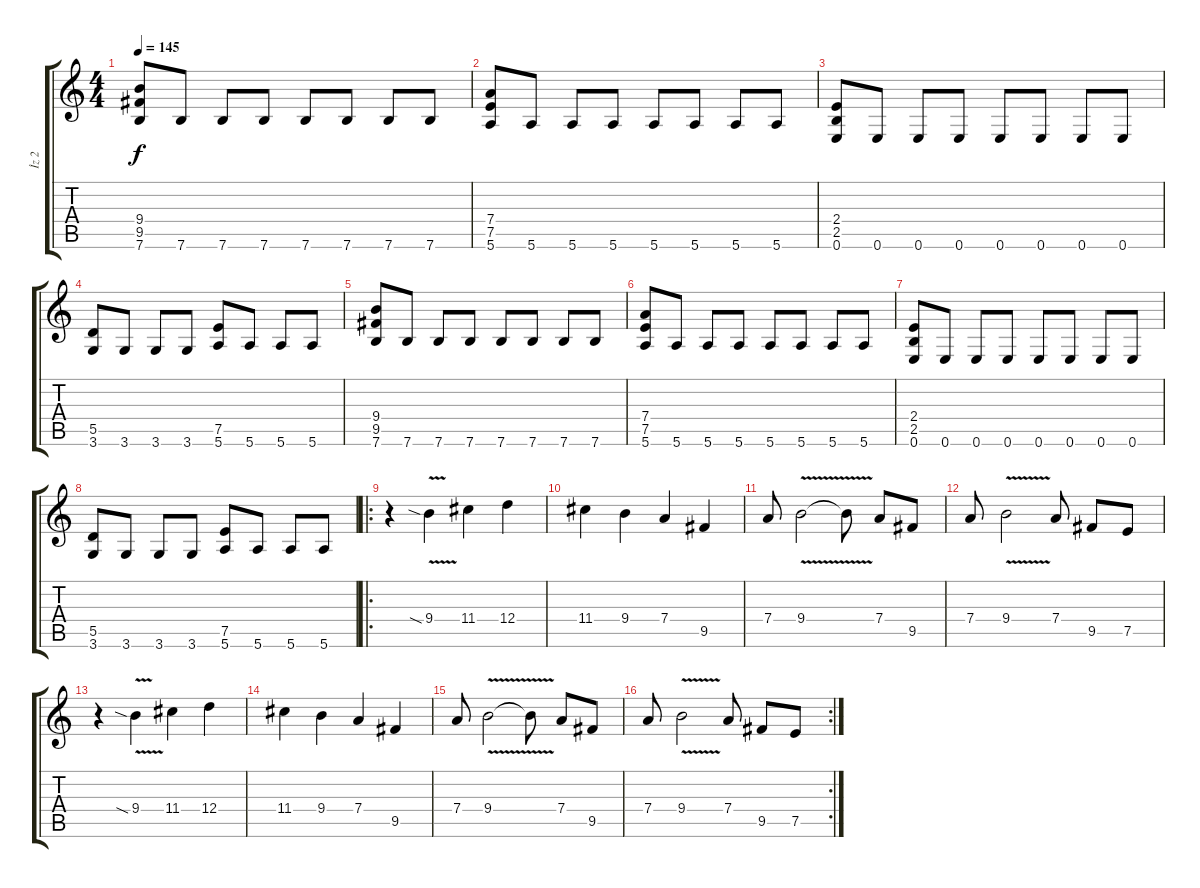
\track ("İz 2" "İz 2") {instrument overdrivenguitar}
\staff {score tabs}
\tuning (E4 B3 G3 D3 A2 E2) {hide}
\ts (4 4)
\tempo 145
\clef g2
\ks c
(9.4 9.5 7.6).8{dy f} 7.6.8 7.6.8 7.6.8 7.6.8 7.6.8 7.6.8 7.6.8 |
(7.4 7.5 5.6).8 5.6.8 5.6.8 5.6.8 5.6.8 5.6.8 5.6.8 5.6.8 |
(2.4 2.5 0.6).8 0.6.8 0.6.8 0.6.8 0.6.8 0.6.8 0.6.8 0.6.8 |
(5.5 3.6).8 3.6.8 3.6.8 3.6.8 (7.5 5.6).8 5.6.8 5.6.8 5.6.8 |
(9.4 9.5 7.6).8 7.6.8 7.6.8 7.6.8 7.6.8 7.6.8 7.6.8 7.6.8 |
(7.4 7.5 5.6).8 5.6.8 5.6.8 5.6.8 5.6.8 5.6.8 5.6.8 5.6.8 |
(2.4 2.5 0.6).8 0.6.8 0.6.8 0.6.8 0.6.8 0.6.8 0.6.8 0.6.8 |
(5.5 3.6).8 3.6.8 3.6.8 3.6.8 (7.5 5.6).8 5.6.8 5.6.8 5.6.8 |
\ro
r.4 9.4{v sia}.4 11.4.4 12.4.4 |
11.4.4 9.4.4 7.4.4 9.5.4 |
7.4.8 9.4{v}.2 9.4{t}.8 7.4.8 9.5.8 |
7.4.8 9.4{v}.2 7.4.8 9.5.8 7.5.8 |
r.4 9.4{v sia}.4 11.4.4 12.4.4 |
11.4.4 9.4.4 7.4.4 9.5.4 |
7.4.8 9.4{v}.2 9.4{t}.8 7.4.8 9.5.8 |
\rc 2
7.4.8 9.4{v}.2 7.4.8 9.5.8 7.5.8
